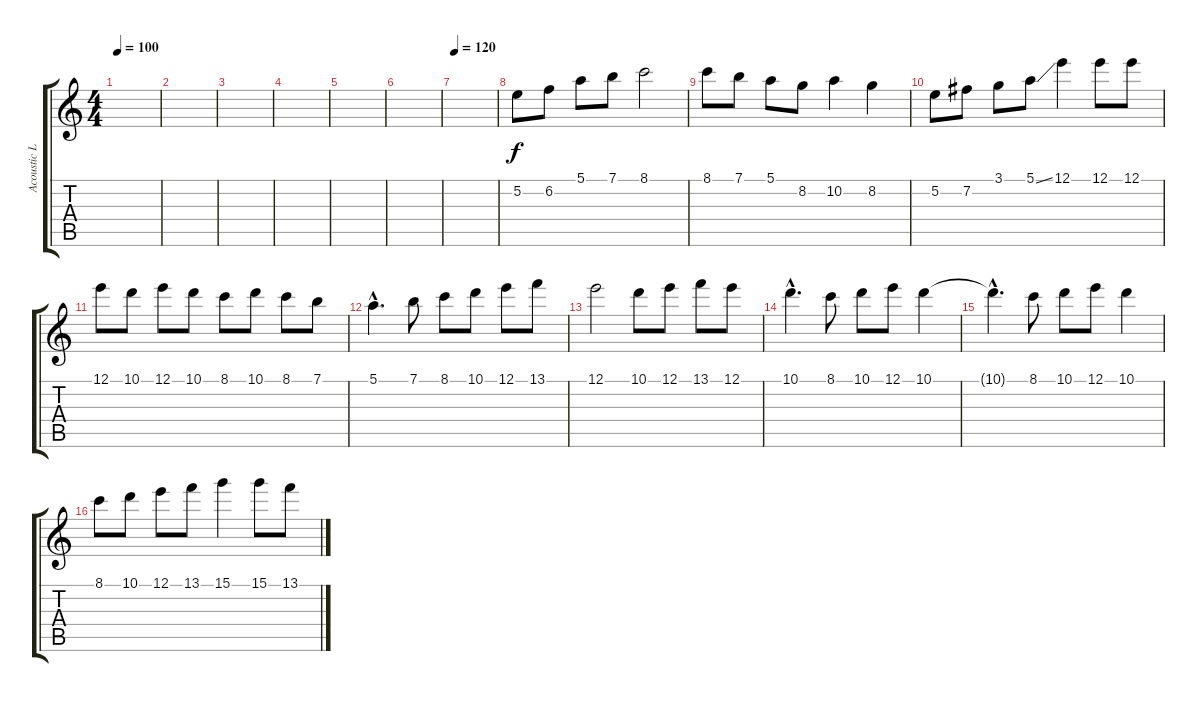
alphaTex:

\track ("Acoustic Lead Guitar" "Acoustic L") {instrument acousticguitarsteel}
\staff {score tabs}
\tuning (E4 B3 G3 D3 A2 E2) {hide}
\ts (4 4)
\tempo 100
\clef g2
\ks c
|
|
|
|
|
|
\tempo 120
|
5.2.8{volume 16 balance 0} 6.2.8 5.1.8 7.1.8 8.1.2 |
8.1.8 7.1.8 5.1.8 8.2.8 10.2.4 8.2.4 |
5.2.8 7.2.8 3.1.8 5.1{ss}.8 12.1.4 12.1.8 12.1.8 |
12.1.8 10.1.8 12.1.8 10.1.8 8.1.8 10.1.8 8.1.8 7.1.8 |
5.1{hac}.4{d} 7.1.8 8.1.8 10.1.8 12.1.8 13.1.8 |
12.1.2 10.1.8 12.1.8 13.1.8 12.1.8 |
10.1{hac}.4{d} 8.1.8 10.1.8 12.1.8 10.1.4 |
10.1{hac t}.4{d} 8.1.8 10.1.8 12.1.8 10.1.4 |
8.1.8 10.1.8 12.1.8 13.1.8 15.1.4 15.1.8 13.1.8
